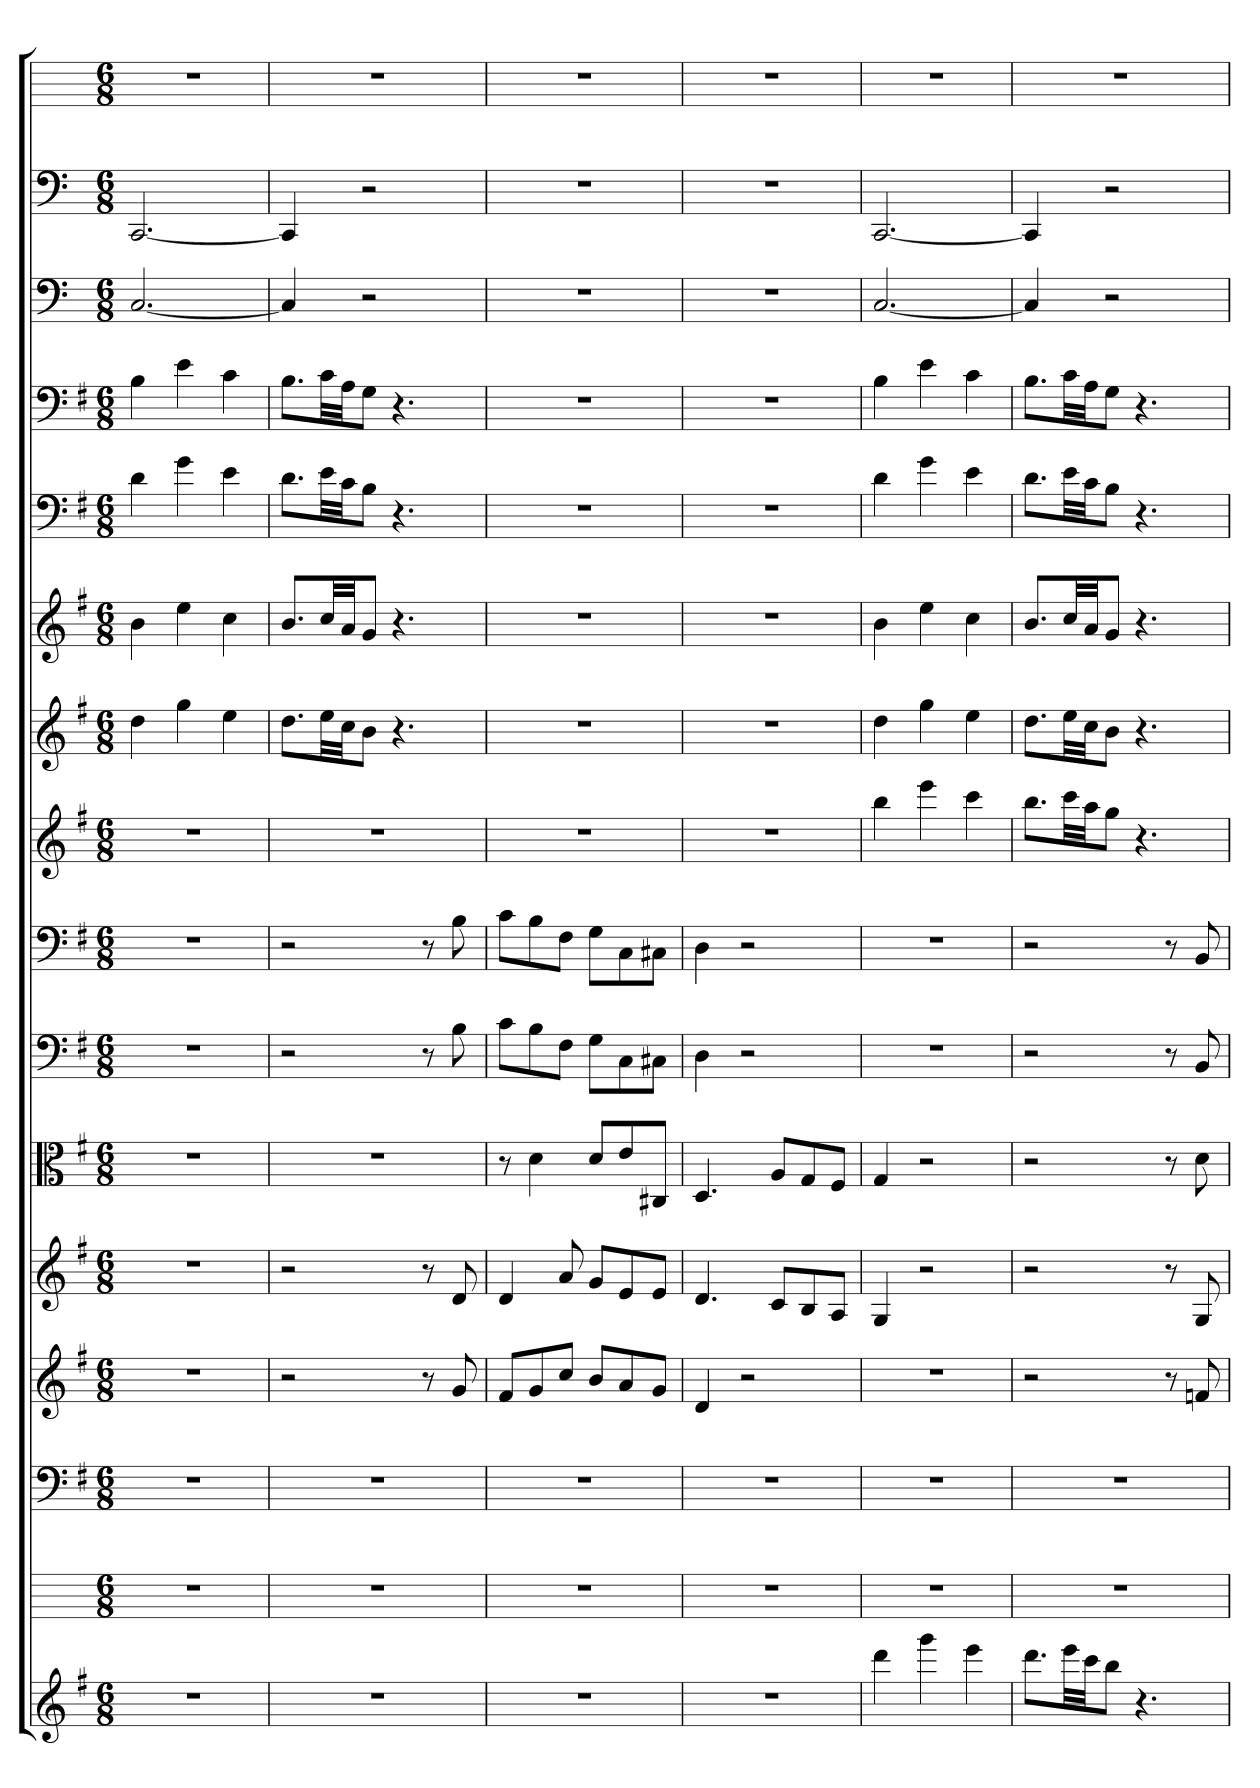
**kern	**kern	**kern	**kern	**kern	**kern	**kern	**kern	**kern	**kern	**kern	**kern	**kern	**kern	**kern	**kern
*part16	*part15	*part14	*part13	*part12	*part11	*part10	*part9	*part8	*part7	*part6	*part5	*part4	*part3	*part2	*part1
*staff16	*staff15	*staff14	*staff13	*staff12	*staff11	*staff10	*staff9	*staff8	*staff7	*staff6	*staff5	*staff4	*staff3	*staff2	*staff1
*	*	*clefF4	*	*	*clefC3	*clefF4	*clefF4	*	*	*	*clefF4	*clefF4	*	*	*
*k[f#]	*k[]	*k[f#]	*k[f#]	*k[f#]	*k[f#]	*k[f#]	*k[f#]	*k[f#]	*k[f#]	*k[f#]	*k[f#]	*k[f#]	*k[]	*k[]	*k[]
*M6/8	*M6/8	*M6/8	*M6/8	*M6/8	*M6/8	*M6/8	*M6/8	*M6/8	*M6/8	*M6/8	*M6/8	*M6/8	*M6/8	*M6/8	*M6/8
=1	=1	=1	=1	=1	=1	=1	=1	=1	=1	=1	=1	=1	=1	=1	=1
2.r	2.r	2.r	2.r	2.r	2.r	2.r	2.r	2.r	4dd	4b	4d	4B	[2.C	[2.CC	2.r
.	.	.	.	.	.	.	.	.	4gg	4ee	4g	4e	.	.	.
.	.	.	.	.	.	.	.	.	4ee	4cc	4e	4c	.	.	.
=2	=2	=2	=2	=2	=2	=2	=2	=2	=2	=2	=2	=2	=2	=2	=2
2.r	2.r	2.r	2r	2r	2.r	2r	2r	2.r	8.ddL	8.bL	8.d\L	8.B\L	4C]	4CC]	2.r
.	.	.	.	.	.	.	.	.	32eeLL	32ccLL	32e\LL	32c\LL	.	.	.
.	.	.	.	.	.	.	.	.	32ccJJ	32aJJ	32c\JJ	32A\JJ	.	.	.
.	.	.	.	.	.	.	.	.	8bJ	8gJ	8B\J	8G\J	2r	2r	.
.	.	.	.	.	.	.	.	.	4.r	4.r	4.r	4.r	.	.	.
.	.	.	8r	8r	.	8r	8r	.	.	.	.	.	.	.	.
.	.	.	8g	8d	.	8B	8B	.	.	.	.	.	.	.	.
=3	=3	=3	=3	=3	=3	=3	=3	=3	=3	=3	=3	=3	=3	=3	=3
2.r	2.r	2.r	8f#L	4d	8r	8c\L	8c\L	2.r	2.r	2.r	2.r	2.r	2.r	2.r	2.r
.	.	.	8g	.	4d	8B\	8B\	.	.	.	.	.	.	.	.
.	.	.	8ccJ	8a	.	8F#\J	8F#\J	.	.	.	.	.	.	.	.
.	.	.	8bL	8gL	8d/L	8G\L	8G\L	.	.	.	.	.	.	.	.
.	.	.	8a	8e	8e/	8C\	8C\	.	.	.	.	.	.	.	.
.	.	.	8gJ	8eJ	8C#X/J	8C#X\J	8C#X\J	.	.	.	.	.	.	.	.
=4	=4	=4	=4	=4	=4	=4	=4	=4	=4	=4	=4	=4	=4	=4	=4
2.r	2.r	2.r	4d	4.d	4.D	4D	4D	2.r	2.r	2.r	2.r	2.r	2.r	2.r	2.r
.	.	.	2r	.	.	2r	2r	.	.	.	.	.	.	.	.
.	.	.	.	8cL	8A/L	.	.	.	.	.	.	.	.	.	.
.	.	.	.	8B	8G/	.	.	.	.	.	.	.	.	.	.
.	.	.	.	8AJ	8F#/J	.	.	.	.	.	.	.	.	.	.
=5	=5	=5	=5	=5	=5	=5	=5	=5	=5	=5	=5	=5	=5	=5	=5
4ddd	2.r	2.r	2.r	4G	4G	2.r	2.r	4bb	4dd	4b	4d	4B	[2.C	[2.CC	2.r
4ggg	.	.	.	2r	2r	.	.	4eee	4gg	4ee	4g	4e	.	.	.
4eee	.	.	.	.	.	.	.	4ccc	4ee	4cc	4e	4c	.	.	.
=6	=6	=6	=6	=6	=6	=6	=6	=6	=6	=6	=6	=6	=6	=6	=6
8.dddL	2.r	2.r	2r	2r	2r	2r	2r	8.bbL	8.ddL	8.bL	8.d\L	8.B\L	4C]	4CC]	2.r
32eeeLL	.	.	.	.	.	.	.	32cccLL	32eeLL	32ccLL	32e\LL	32c\LL	.	.	.
32cccJJ	.	.	.	.	.	.	.	32aaJJ	32ccJJ	32aJJ	32c\JJ	32A\JJ	.	.	.
8bbJ	.	.	.	.	.	.	.	8ggJ	8bJ	8gJ	8B\J	8G\J	2r	2r	.
4.r	.	.	.	.	.	.	.	4.r	4.r	4.r	4.r	4.r	.	.	.
.	.	.	8r	8r	8r	8r	8r	.	.	.	.	.	.	.	.
.	.	.	8fn	8G	8d	8BB	8BB	.	.	.	.	.	.	.	.
=	=	=	=	=	=	=	=	=	=	=	=	=	=	=	=
*-	*-	*-	*-	*-	*-	*-	*-	*-	*-	*-	*-	*-	*-	*-	*-
